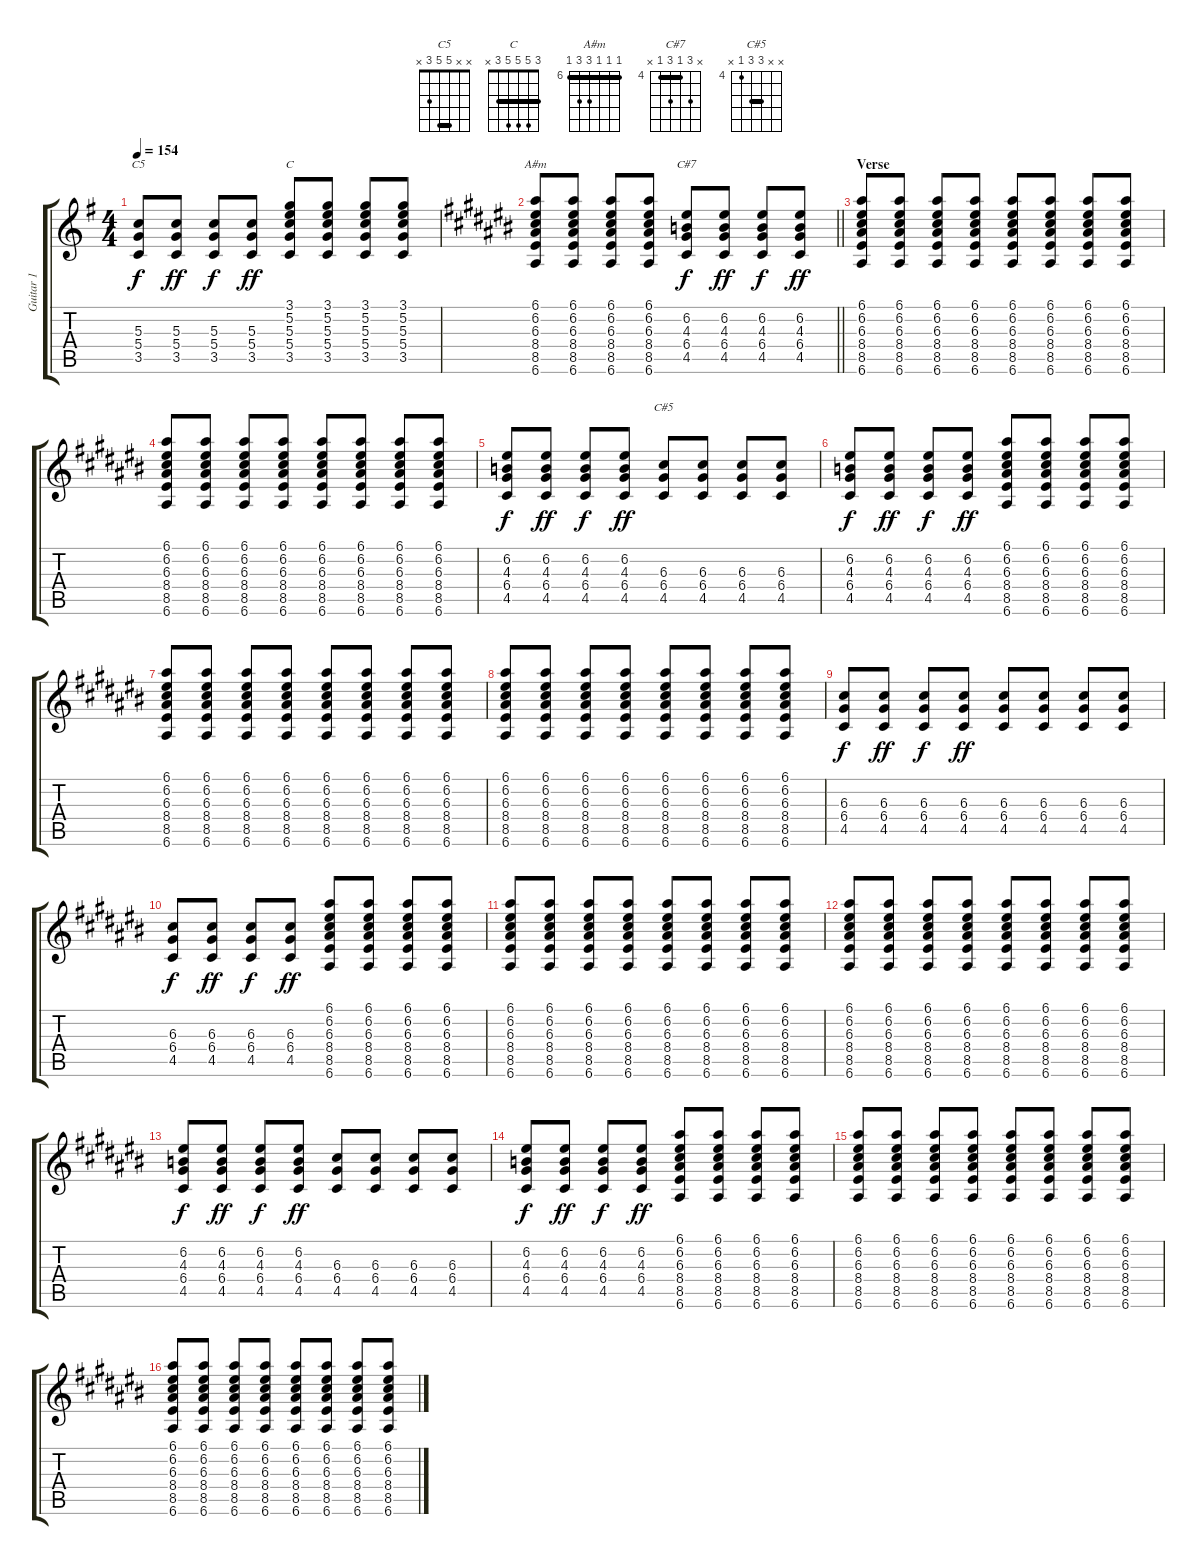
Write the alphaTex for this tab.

\track ("Guitar 1" "Guitar 1") {instrument electricguitarclean}
\staff {score tabs}
\tuning (E4 B3 G3 D3 A2 E2) {hide}
\chord ("C5" x x 5 5 3 x) {barre 5}
\chord ("C" 3 5 5 5 3 x) {barre 3}
\chord ("A#m" 6 6 6 8 8 6) {firstfret 6 barre 6}
\chord ("C#7" x 6 4 6 4 x) {firstfret 4 barre 4}
\chord ("C#5" x x 6 6 4 x) {firstfret 4 barre 6}
\ts (4 4)
\tempo 154
\clef g2
\ks g
(5.3 5.4 3.5).8{ch "C5" dy f} (5.3 5.4 3.5).8{dy ff} (5.3 5.4 3.5).8{dy f} (5.3 5.4 3.5).8{dy ff} (3.1 5.2 5.3 5.4 3.5).8{ch "C"} (3.1 5.2 5.3 5.4 3.5).8 (3.1 5.2 5.3 5.4 3.5).8 (3.1 5.2 5.3 5.4 3.5).8 |
\barLineRight lightlight
\ks a#minor
(6.1 6.2 6.3 8.4 8.5 6.6).8{ch "A#m"} (6.1 6.2 6.3 8.4 8.5 6.6).8 (6.1 6.2 6.3 8.4 8.5 6.6).8 (6.1 6.2 6.3 8.4 8.5 6.6).8 (6.2 4.3 6.4 4.5).8{ch "C#7" dy f} (6.2 4.3 6.4 4.5).8{dy ff} (6.2 4.3 6.4 4.5).8{dy f} (6.2 4.3 6.4 4.5).8{dy ff} |
\section ("" "Verse")
(6.1 6.2 6.3 8.4 8.5 6.6).8 (6.1 6.2 6.3 8.4 8.5 6.6).8 (6.1 6.2 6.3 8.4 8.5 6.6).8 (6.1 6.2 6.3 8.4 8.5 6.6).8 (6.1 6.2 6.3 8.4 8.5 6.6).8 (6.1 6.2 6.3 8.4 8.5 6.6).8 (6.1 6.2 6.3 8.4 8.5 6.6).8 (6.1 6.2 6.3 8.4 8.5 6.6).8 |
(6.1 6.2 6.3 8.4 8.5 6.6).8 (6.1 6.2 6.3 8.4 8.5 6.6).8 (6.1 6.2 6.3 8.4 8.5 6.6).8 (6.1 6.2 6.3 8.4 8.5 6.6).8 (6.1 6.2 6.3 8.4 8.5 6.6).8 (6.1 6.2 6.3 8.4 8.5 6.6).8 (6.1 6.2 6.3 8.4 8.5 6.6).8 (6.1 6.2 6.3 8.4 8.5 6.6).8 |
(6.2 4.3 6.4 4.5).8{dy f} (6.2 4.3 6.4 4.5).8{dy ff} (6.2 4.3 6.4 4.5).8{dy f} (6.2 4.3 6.4 4.5).8{dy ff} (6.3 6.4 4.5).8{ch "C#5"} (6.3 6.4 4.5).8 (6.3 6.4 4.5).8 (6.3 6.4 4.5).8 |
(6.2 4.3 6.4 4.5).8{dy f} (6.2 4.3 6.4 4.5).8{dy ff} (6.2 4.3 6.4 4.5).8{dy f} (6.2 4.3 6.4 4.5).8{dy ff} (6.1 6.2 6.3 8.4 8.5 6.6).8 (6.1 6.2 6.3 8.4 8.5 6.6).8 (6.1 6.2 6.3 8.4 8.5 6.6).8 (6.1 6.2 6.3 8.4 8.5 6.6).8 |
(6.1 6.2 6.3 8.4 8.5 6.6).8 (6.1 6.2 6.3 8.4 8.5 6.6).8 (6.1 6.2 6.3 8.4 8.5 6.6).8 (6.1 6.2 6.3 8.4 8.5 6.6).8 (6.1 6.2 6.3 8.4 8.5 6.6).8 (6.1 6.2 6.3 8.4 8.5 6.6).8 (6.1 6.2 6.3 8.4 8.5 6.6).8 (6.1 6.2 6.3 8.4 8.5 6.6).8 |
(6.1 6.2 6.3 8.4 8.5 6.6).8 (6.1 6.2 6.3 8.4 8.5 6.6).8 (6.1 6.2 6.3 8.4 8.5 6.6).8 (6.1 6.2 6.3 8.4 8.5 6.6).8 (6.1 6.2 6.3 8.4 8.5 6.6).8 (6.1 6.2 6.3 8.4 8.5 6.6).8 (6.1 6.2 6.3 8.4 8.5 6.6).8 (6.1 6.2 6.3 8.4 8.5 6.6).8 |
(6.3 6.4 4.5).8{dy f} (6.3 6.4 4.5).8{dy ff} (6.3 6.4 4.5).8{dy f} (6.3 6.4 4.5).8{dy ff} (6.3 6.4 4.5).8 (6.3 6.4 4.5).8 (6.3 6.4 4.5).8 (6.3 6.4 4.5).8 |
(6.3 6.4 4.5).8{dy f} (6.3 6.4 4.5).8{dy ff} (6.3 6.4 4.5).8{dy f} (6.3 6.4 4.5).8{dy ff} (6.1 6.2 6.3 8.4 8.5 6.6).8 (6.1 6.2 6.3 8.4 8.5 6.6).8 (6.1 6.2 6.3 8.4 8.5 6.6).8 (6.1 6.2 6.3 8.4 8.5 6.6).8 |
(6.1 6.2 6.3 8.4 8.5 6.6).8 (6.1 6.2 6.3 8.4 8.5 6.6).8 (6.1 6.2 6.3 8.4 8.5 6.6).8 (6.1 6.2 6.3 8.4 8.5 6.6).8 (6.1 6.2 6.3 8.4 8.5 6.6).8 (6.1 6.2 6.3 8.4 8.5 6.6).8 (6.1 6.2 6.3 8.4 8.5 6.6).8 (6.1 6.2 6.3 8.4 8.5 6.6).8 |
(6.1 6.2 6.3 8.4 8.5 6.6).8 (6.1 6.2 6.3 8.4 8.5 6.6).8 (6.1 6.2 6.3 8.4 8.5 6.6).8 (6.1 6.2 6.3 8.4 8.5 6.6).8 (6.1 6.2 6.3 8.4 8.5 6.6).8 (6.1 6.2 6.3 8.4 8.5 6.6).8 (6.1 6.2 6.3 8.4 8.5 6.6).8 (6.1 6.2 6.3 8.4 8.5 6.6).8 |
(6.2 4.3 6.4 4.5).8{dy f} (6.2 4.3 6.4 4.5).8{dy ff} (6.2 4.3 6.4 4.5).8{dy f} (6.2 4.3 6.4 4.5).8{dy ff} (6.3 6.4 4.5).8 (6.3 6.4 4.5).8 (6.3 6.4 4.5).8 (6.3 6.4 4.5).8 |
(6.2 4.3 6.4 4.5).8{dy f} (6.2 4.3 6.4 4.5).8{dy ff} (6.2 4.3 6.4 4.5).8{dy f} (6.2 4.3 6.4 4.5).8{dy ff} (6.1 6.2 6.3 8.4 8.5 6.6).8 (6.1 6.2 6.3 8.4 8.5 6.6).8 (6.1 6.2 6.3 8.4 8.5 6.6).8 (6.1 6.2 6.3 8.4 8.5 6.6).8 |
(6.1 6.2 6.3 8.4 8.5 6.6).8 (6.1 6.2 6.3 8.4 8.5 6.6).8 (6.1 6.2 6.3 8.4 8.5 6.6).8 (6.1 6.2 6.3 8.4 8.5 6.6).8 (6.1 6.2 6.3 8.4 8.5 6.6).8 (6.1 6.2 6.3 8.4 8.5 6.6).8 (6.1 6.2 6.3 8.4 8.5 6.6).8 (6.1 6.2 6.3 8.4 8.5 6.6).8 |
(6.1 6.2 6.3 8.4 8.5 6.6).8 (6.1 6.2 6.3 8.4 8.5 6.6).8 (6.1 6.2 6.3 8.4 8.5 6.6).8 (6.1 6.2 6.3 8.4 8.5 6.6).8 (6.1 6.2 6.3 8.4 8.5 6.6).8 (6.1 6.2 6.3 8.4 8.5 6.6).8 (6.1 6.2 6.3 8.4 8.5 6.6).8 (6.1 6.2 6.3 8.4 8.5 6.6).8
